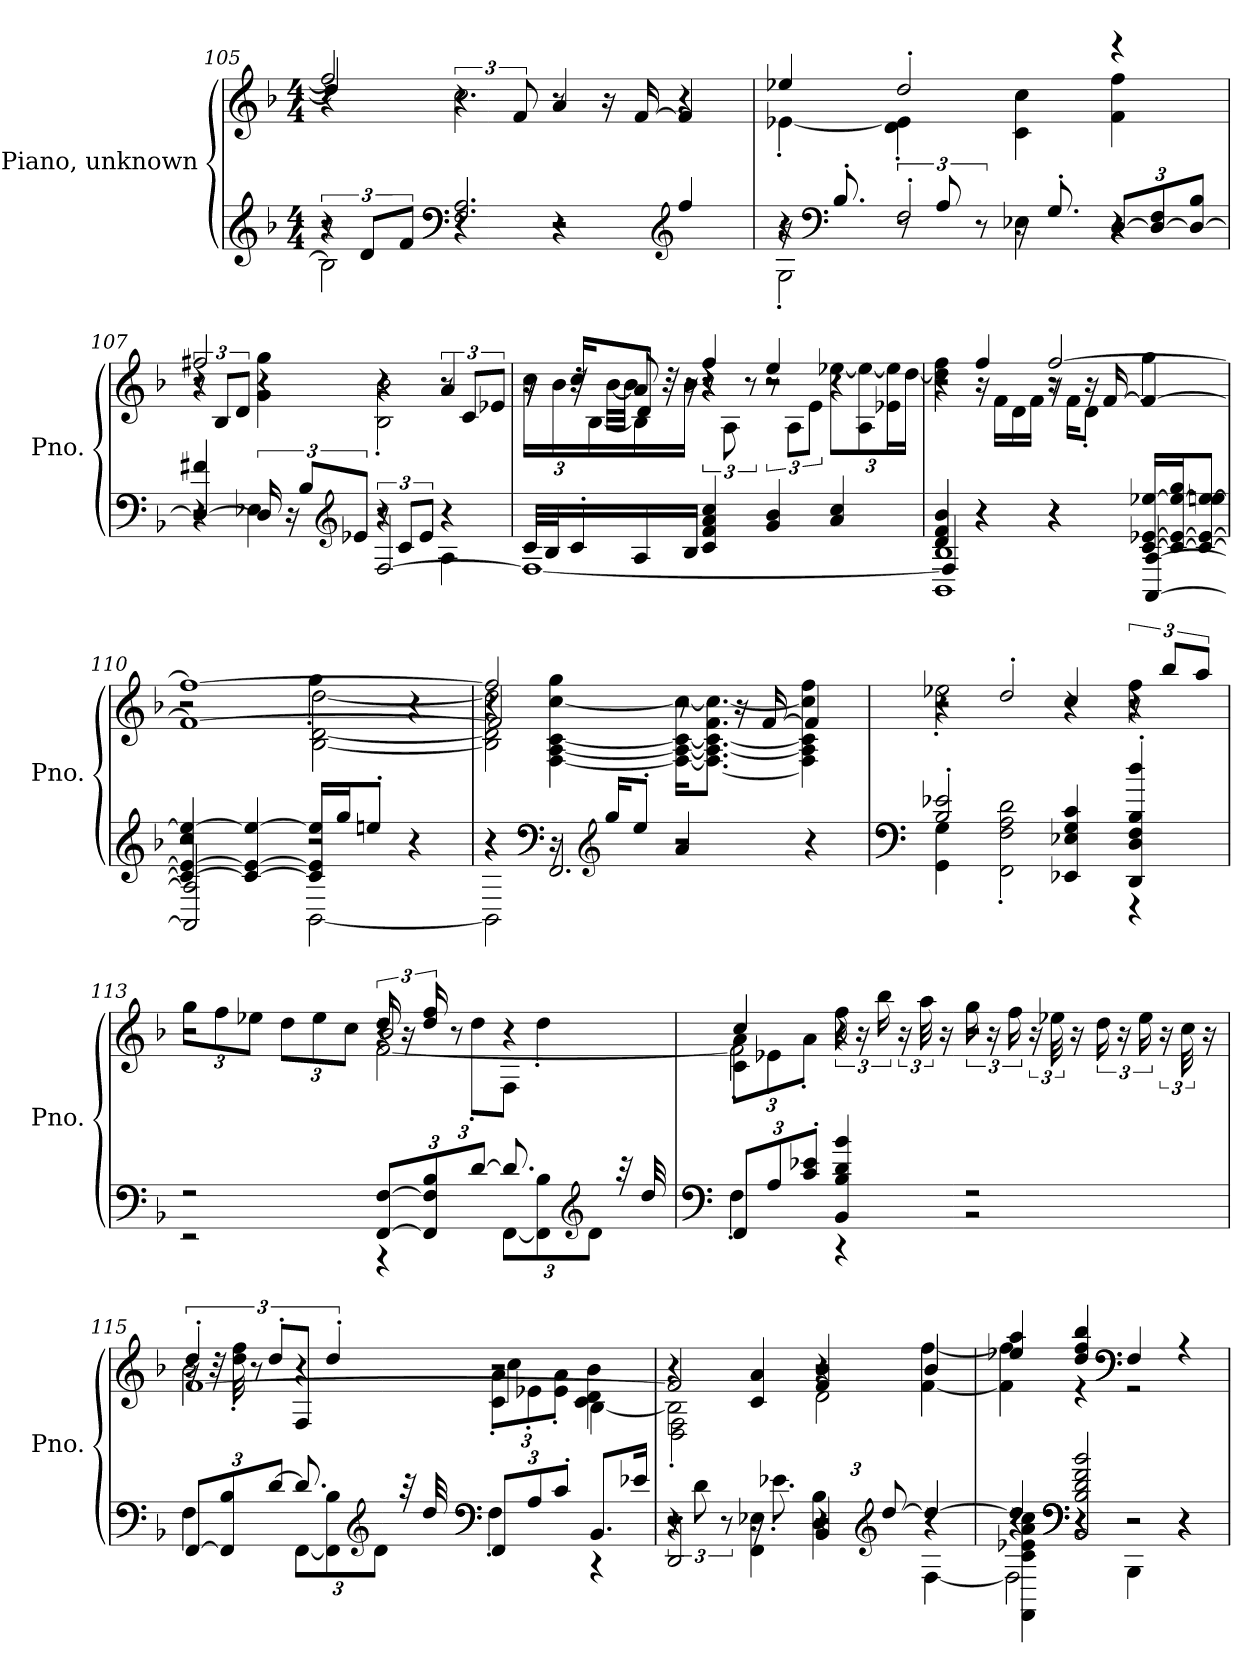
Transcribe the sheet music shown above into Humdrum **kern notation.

**kern	**kern
*part1	*part1
*staff2	*staff1
*I"Piano, unknown	*
*I'Pno.	*
*clefG2	*clefG2
*k[b-]	*k[b-]
*M4/4	*M4/4
=105	=105
*^	*^
*	*^	*	*^
12r	2B-\]	4r	2ff/]	4r	4dd/]
12d/L	.	.	.	.	.
12f/J	.	.	.	.	.
*clefF4	*	*	*	*	*
4r	.	2.F/ 2.A/	.	2.cc\	6r
.	.	.	.	.	12f/
4r	2r	.	8r	.	4a/
.	.	.	16r	.	.
.	.	.	[16f/	.	.
*clefG2	*	*	*	*	*
4ff/	.	.	4f/]	.	4r
*	*	*	*	*v	*v
!!LO:LB:g=z
=106	=106	=106	=106	=106
16r	2G'\	4r	4ee-X/	[4e-X'\
*clefF4	*	*	*	*
8.B-'/	.	.	.	.
12r	.	2F'/	2dd'/	4d\' 4e-\]'
12A/	.	.	.	.
12r	.	.	.	.
16r	4E-X\	.	.	4c\ 4cc\
8.G'/	.	.	.	.
*Xbrackettup	*	*	*	*
[12D/L	4r	4r	4r	4f\ 4ff\
12D/_ 12F/	.	.	.	.
12D/_ 12B-/J	.	.	.	.
=107	=107	=107	=107	=107
*	*	*	*	*^
4D/_ 4f#X/	4r	2r	2ff#X/	4r	12r
.	.	.	.	.	12B-/L
.	.	.	.	.	12d/J
*brackettup	*	*	*	*	*
24D/]	4E-X\	.	.	4g\ 4gg\	4r
24r	.	.	.	.	.
12B-/L	.	.	.	.	.
*clefG2	*	*	*	*	*
12e-X/J	.	.	.	.	.
12r	4r	[2F/	4r	2B-\' 2b-\'	4r
12c/L	.	.	.	.	.
12e-/J	.	.	.	.	.
4r	4A\	.	4a/	.	12r
.	.	.	.	.	12c/L
.	.	.	.	.	12e-X/J
*	*v	*v	*	*	*
*	*	*	*v	*v
!!LO:PB:g=z
=108	=108	=108	=108
*	*	*	*Xbrackettup
*	*	*^	*^
32c/LLL	1F_	8r	24cc\LL	16r	16r
32B-/J	.	.	.	.	.
.	.	.	24b-\	.	.
16c'/	.	.	.	16cc/KL	32r
.	.	.	[24B-\	.	.
.	.	.	.	.	[32b-\LLL
16A/	.	8a'/	16B-\]	8d/J	32b-\JJJ]
.	.	.	.	.	32r
16B-/JJ	.	.	16b-\JJ	.	16r
*	*	*	*brackettup	*	*
4c/ 4f/ 4a/ 4cc/	.	4ff/	12r	4r	4r
.	.	.	12A\	.	.
.	.	.	12r	.	.
4g/ 4b-/	.	4ee/	12r	2r	2r
.	.	.	12A\L	.	.
.	.	.	12e\J	.	.
*	*	*	*Xbrackettup	*	*
4a/ 4cc/	.	4r	[12ee-X\L	.	.
.	.	.	12A\ 12ee-\_	.	.
.	.	.	24e-X\ 24ee-\]L	.	.
.	.	.	[24dd\JJ	.	.
*	*	*	*	*v	*v
=109	=109	=109	=109	=109
*	*^	*	*	*
4d/ 4f/ 4b-/	1BB- 1B-	4F/]	4r	4dd\] 4ff\	2r
4r	.	4r	4ff/	16r	.
.	.	.	.	16f\LL	.
.	.	.	.	16d\	.
.	.	.	.	16f\JJ	.
4r	.	4r	[2ff/	16r	8r
.	.	.	.	16f\KL	.
.	.	.	.	8d'\J	16r
.	.	.	.	.	[16f/
[16c/ [16e-X/ [16ee-X/LL	.	[4AA/ [4A/	.	4gg'\	4f/_
16c/_ 16e-/_ 16ee-/_ 16gg/J	.	.	.	.	.
8c/_ 8e-/_ 8ee-/_ 8een/J	.	.	.	.	.
!!LO:LB:g=z
=110	=110	=110	=110	=110	=110
*	*	*	*	*	*^
4c/_ 4e-/_ 4cc/ 4ee-/_	2r	2AA/] 2A/]	1ff_	2r	1f_	2r
4c/_ 4e-/_ 4ee-/_	.	.	.	.	.	.
16c/] 16e-/] 16ee-/]LL	[2BB-\	2r	.	4gg'\	.	[2B-\ [2d\ [2dd\
16gg/J	.	.	.	.	.	.
8een'/J	.	.	.	.	.	.
4r	.	.	.	4r	.	.
=111	=111	=111	=111	=111	=111	=111
4r	2BB-\]	4r	2ff/]	4r	2f/]	2B-\] 2d\] 2dd\]
*clefF4	*	*	*	*	*	*
16r	.	2.FF/	.	[4F\ [4A\ [4c\ [4cc\ 4gg\	.	.
*clefG2	*	*	*	*	*	*
16gg/KL	.	.	.	.	.	.
8ee'/J	.	.	.	.	.	.
4a/	2r	.	8r	16F\_ 16A\_ 16c\_ 16cc\_KL	2r	2r
.	.	.	.	8.F\_ 8.A\_ 8.c\_ 8.f\ 8.cc\_J	.	.
.	.	.	16r	.	.	.
.	.	.	[16f/	.	.	.
4r	.	.	4f/]	4F\] 4A\] 4c\] 4cc\] 4ff\	.	.
*v	*v	*v	*	*	*	*
*	*v	*v	*v	*v
=112	=112
*clefF4	*
*^	*^
*	*	*	*^
2B-/' 2e-X/'	4GG\ 4G\	2r	2ee-X'\	4r
.	2FF\' 2F\' 2A\' 2d\'	.	.	2dd'/
4EE-X/ 4E-X/ 4G/ 4c/	.	4cc/	4r	.
*	*	*brackettup	*	*
4DD/' 4D/' 4F/' 4B-/' 4dd/'	4r	12r	4ff\	4r
.	.	12bb-/L	.	.
.	.	12aa/J	.	.
*	*	*	*v	*v
!!LO:LB:g=z
=113	=113	=113	=113
*	*	*	*Xbrackettup
*	*	*^	*^
2r	2r	2r	12gg\L	2r	2r
.	.	.	12ff\	.	.
.	.	.	12ee-X\J	.	.
.	.	.	12dd\L	.	.
.	.	.	12ee-\	.	.
.	.	.	12cc\J	.	.
*Xbrackettup	*	*brackettup	*	*	*
[12FF/ [12F/L	4r	24dd/	6r	2b-/	[2f\
.	.	24r	.	.	.
12FF/] 12F/] 12B-/	.	24dd/ 24ff/	.	.	.
.	.	8r	.	.	.
[12d/J	.	.	12dd'\L	.	.
8.d/]	[12FF\L	4r	12F\J	.	.
.	12FF\] 12B-\	.	6dd'\	.	.
*clefG2	*	*	*	*	*
.	12d\J	.	.	.	.
32r	.	.	.	.	.
32dd/	.	.	.	.	.
*	*	*v	*v	*v	*v
=114	=114	=114
*clefF4	*	*
*	*	*^
*	*	*	*Xbrackettup
*	*	*	*^
12FF/L	4F'\	4cc/	12c\' 12a\'L	2f\]
12A/	.	.	12e-X'\	.
12c/' 12e-X/'J	.	.	12a'\J	.
*	*	*	*brackettup	*
4BB-/ 4B-/ 4d/ 4b-/	4r	4r	24ff\	.
.	.	.	24r	.
.	.	.	24bb-\	.
.	.	.	24r	.
.	.	.	48aa\	.
.	.	.	16r	.
2r	2r	2r	24gg\	2r
.	.	.	24r	.
.	.	.	24ff\	.
.	.	.	24r	.
.	.	.	48ee-X\	.
.	.	.	16r	.
.	.	.	24dd\	.
.	.	.	24r	.
.	.	.	24ee-\	.
.	.	.	24r	.
.	.	.	48cc\	.
.	.	.	16r	.
!!LO:LB:g=z
=115	=115	=115	=115	=115
*	*	*	*	*^
[12FF/L	4F\	6dd'/	16r	[1f	2b-\
.	.	.	32r	.	.
12FF/] 12B-/	.	.	.	.	.
.	.	.	32dd\' 32ff\'	.	.
.	.	.	8r	.	.
[12d/J	.	12dd'/L	.	.	.
8.d/]	[12FF\L	12F/J	4r	.	.
.	12FF\] 12B-\	6dd'/	.	.	.
*clefG2	*	*	*	*	*
.	12d\J	.	.	.	.
32r	.	.	.	.	.
32dd/	.	.	.	.	.
*clefF4	*	*	*	*	*
*	*	*	*Xbrackettup	*	*
12FF/L	4F'\	2r	12c\' 12a\'L	.	4cc\
12A/	.	.	12e-X'\	.	.
12c'/J	.	.	12e-\' 12a\'J	.	.
8.BB-/L	4r	.	[4B-\	.	4c\ 4d\ 4b-\
16e-X/Jk	.	.	.	.	.
=116	=116	=116	=116	=116	=116
*	*brackettup	*	*	*	*
*^	*^	*	*	*	*
2r	12r	2DD'/	4r	4r	2B-\]	2f/]	2D\' 2F\'
.	12d\	.	.	.	.	.	.
.	12r	.	.	.	.	.	.
.	16r	.	4FF\ 4E-X\	4c/ 4a/	.	.	.
.	8.e-X'\	.	.	.	.	.	.
6r	2r	4BB-/	4D\ 4B-\	4f/ 4b-/	2d\	2r	4r
*clefG2	*	*	*	*	*	*	*
[12dd/	.	.	.	.	.	.	.
4dd/_	.	4r	[4F\	4b-/	.	.	[4f\ [4ff\
*	*	*	*	*	*v	*v	*v
!!LO:LB:g=z
=117	=117	=117	=117	=117	=117
4dd/]	4FF\ 4c\ 4e-X\ 4a\ 4cc\	4r	2F\]	4ee-X/ 4aa/	4f\] 4ff\]
*clefF4	*	*	*	*	*
4r	4r	2BB-/ 2B-/ 2d/ 2f/ 2b-/	.	4dd/ 4ff/ 4bb-/	4r
*	*	*	*	*clefF4	*
2r	4BBB-\	.	2r	4F/	2r
.	4r	4r	.	4r	.
*v	*v	*v	*v	*	*
*	*v	*v
=	=
*-	*-
